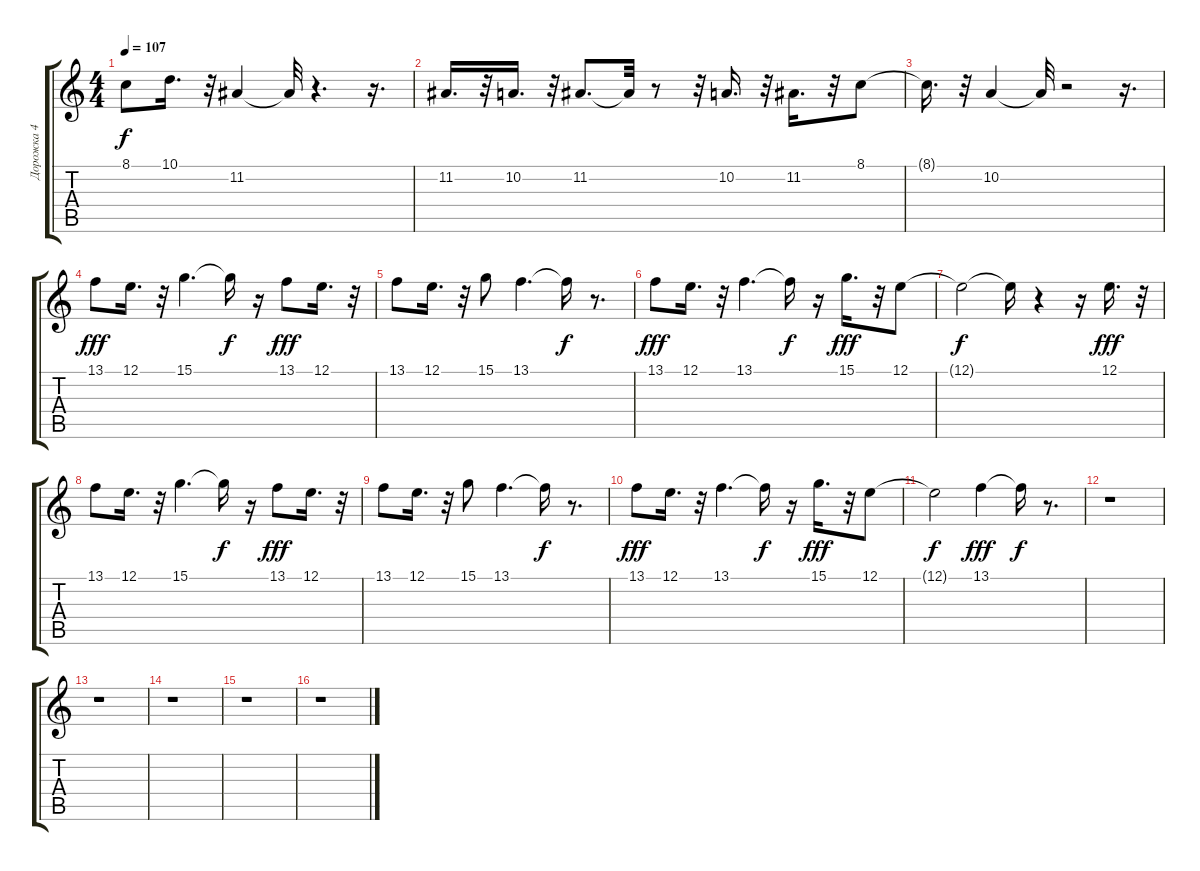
\track ("Дорожка 4" "Дорожка 4") {instrument panflute}
\staff {score tabs}
\tuning (E4 B3 G3 D3 A2 E2) {hide}
\ts (4 4)
\tempo 107
\clef g2
\ks c
8.1.8{dy f} 10.1.16{d} r.32 11.2.4 11.2{t}.32 r.4{d} r.16{d} |
11.2.16{d} r.32 10.2.16{d} r.32 11.2.8{d} 11.2{t}.32 r.8 r.32 10.2.16{d} r.32 11.2.16{d} r.32 8.1.8 |
8.1{t}.16{d} r.32 10.2.4 10.2{t}.32 r.2 r.16{d} |
13.1.8{dy fff} 12.1.16{d} r.32 15.1.4{d} 15.1{t}.16{dy f} r.16 13.1.8{dy fff} 12.1.16{d} r.32 |
13.1.8 12.1.16{d} r.32 15.1.8 13.1.4{d} 13.1{t}.16{dy f} r.8{d} |
13.1.8{dy fff} 12.1.16{d} r.32 13.1.4{d} 13.1{t}.16{dy f} r.16 15.1.16{d dy fff} r.32 12.1.8 |
12.1{t}.2{dy f} 12.1{t}.16 r.4 r.16 12.1.16{d dy fff} r.32 |
13.1.8 12.1.16{d} r.32 15.1.4{d} 15.1{t}.16{dy f} r.16 13.1.8{dy fff} 12.1.16{d} r.32 |
13.1.8 12.1.16{d} r.32 15.1.8 13.1.4{d} 13.1{t}.16{dy f} r.8{d} |
13.1.8{dy fff} 12.1.16{d} r.32 13.1.4{d} 13.1{t}.16{dy f} r.16 15.1.16{d dy fff} r.32 12.1.8 |
12.1{t}.2{dy f} 13.1.4{dy fff} 13.1{t}.16{dy f} r.8{d} |
r.1 |
r.1 |
r.1 |
r.1 |
r.1
